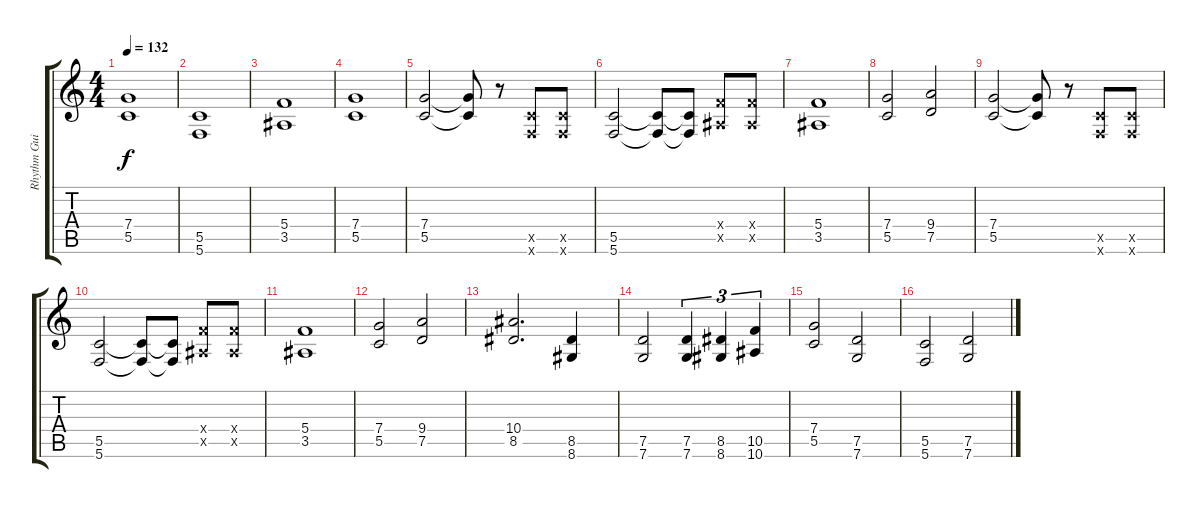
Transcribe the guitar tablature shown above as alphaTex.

\track ("Rhythm Guitar" "Rhythm Gui") {instrument distortionguitar}
\staff {score tabs}
\tuning (D4 A3 F3 C3 G2 C2) {hide}
\ts (4 4)
\tempo 132
\clef g2
\ks c
(7.4 5.5).1{dy f} |
(5.5 5.6).1 |
(5.4 3.5).1 |
(7.4 5.5).1 |
(7.4 5.5).2 (7.4{t} 5.5{t}).8 r.8 (5.5{x} 5.6{x}).8 (5.5{x} 5.6{x}).8 |
(5.5 5.6).2 (5.5{t} 5.6{t}).8 (5.5{t} 5.6{t}).8 (5.4{x} 3.5{x}).8 (5.4{x} 3.5{x}).8 |
(5.4 3.5).1 |
(7.4 5.5).2 (9.4 7.5).2 |
(7.4 5.5).2 (7.4{t} 5.5{t}).8 r.8 (5.5{x} 5.6{x}).8 (5.5{x} 5.6{x}).8 |
(5.5 5.6).2 (5.5{t} 5.6{t}).8 (5.5{t} 5.6{t}).8 (5.4{x} 3.5{x}).8 (5.4{x} 3.5{x}).8 |
(5.4 3.5).1 |
(7.4 5.5).2 (9.4 7.5).2 |
(10.4 8.5).2{d} (8.5 8.6).4 |
(7.5 7.6).2 (7.5 7.6).4{tu (3 2)} (8.5 8.6).4{tu (3 2)} (10.5 10.6).4{tu (3 2)} |
(7.4 5.5).2 (7.5 7.6).2 |
(5.5 5.6).2 (7.5 7.6).2
